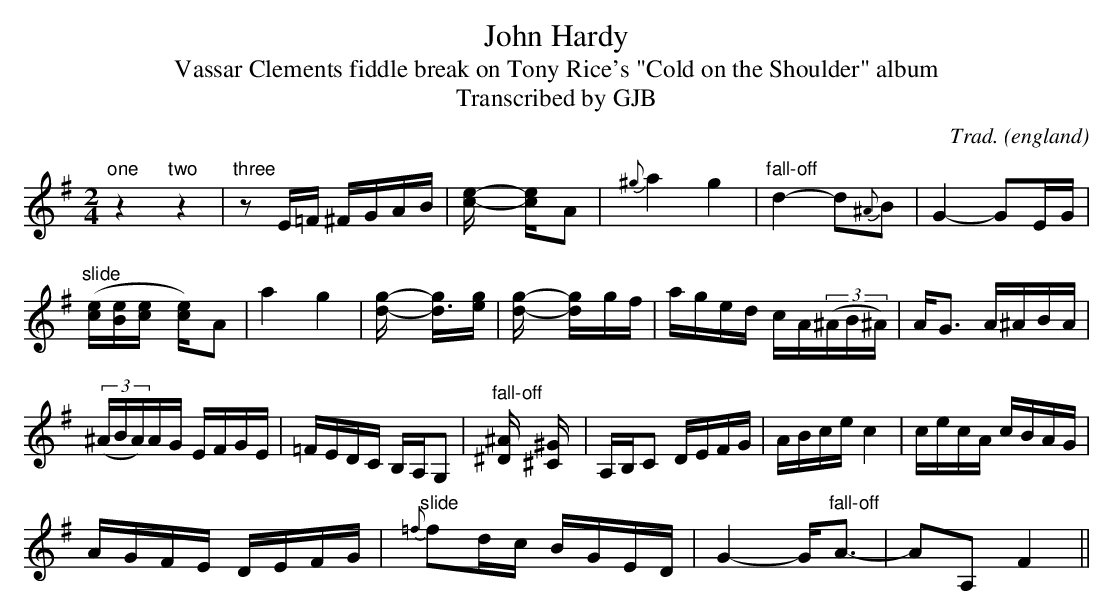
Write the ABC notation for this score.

X:1
T:John Hardy
T:Vassar Clements fiddle break on Tony Rice's "Cold on the Shoulder" album
T:Transcribed by GJB
O:england
C:Trad.
M:2/4
K:G
"one"z4 "two"z4 | "three"z2E=F ^FGAB | [c4e] - [c2e]A2 |\
{^g}a4 g4 | "fall-off"d4 - d2{^A}B2 | G4 - G2EG |
"slide"([ce][Be][c2e] [c2e])A2 | a4 g4 | [d4g] - [d3g][eg] |\
[d4g] - [d2g]gf | aged cA((3^AB^A) | AG3 A^ABA |
((3^ABA)AG EFGE | =FEDC B,A,G,2 | "fall-off"[^D4^A] - [^C4^G] |\
A,B,C2 DEFG | ABce c4 | cecA cBAG |
AGFE DEFG | "slide"{=f}f2dc BGED | G4 - G"fall-off"A3 - | A2A,2 F4 ||
